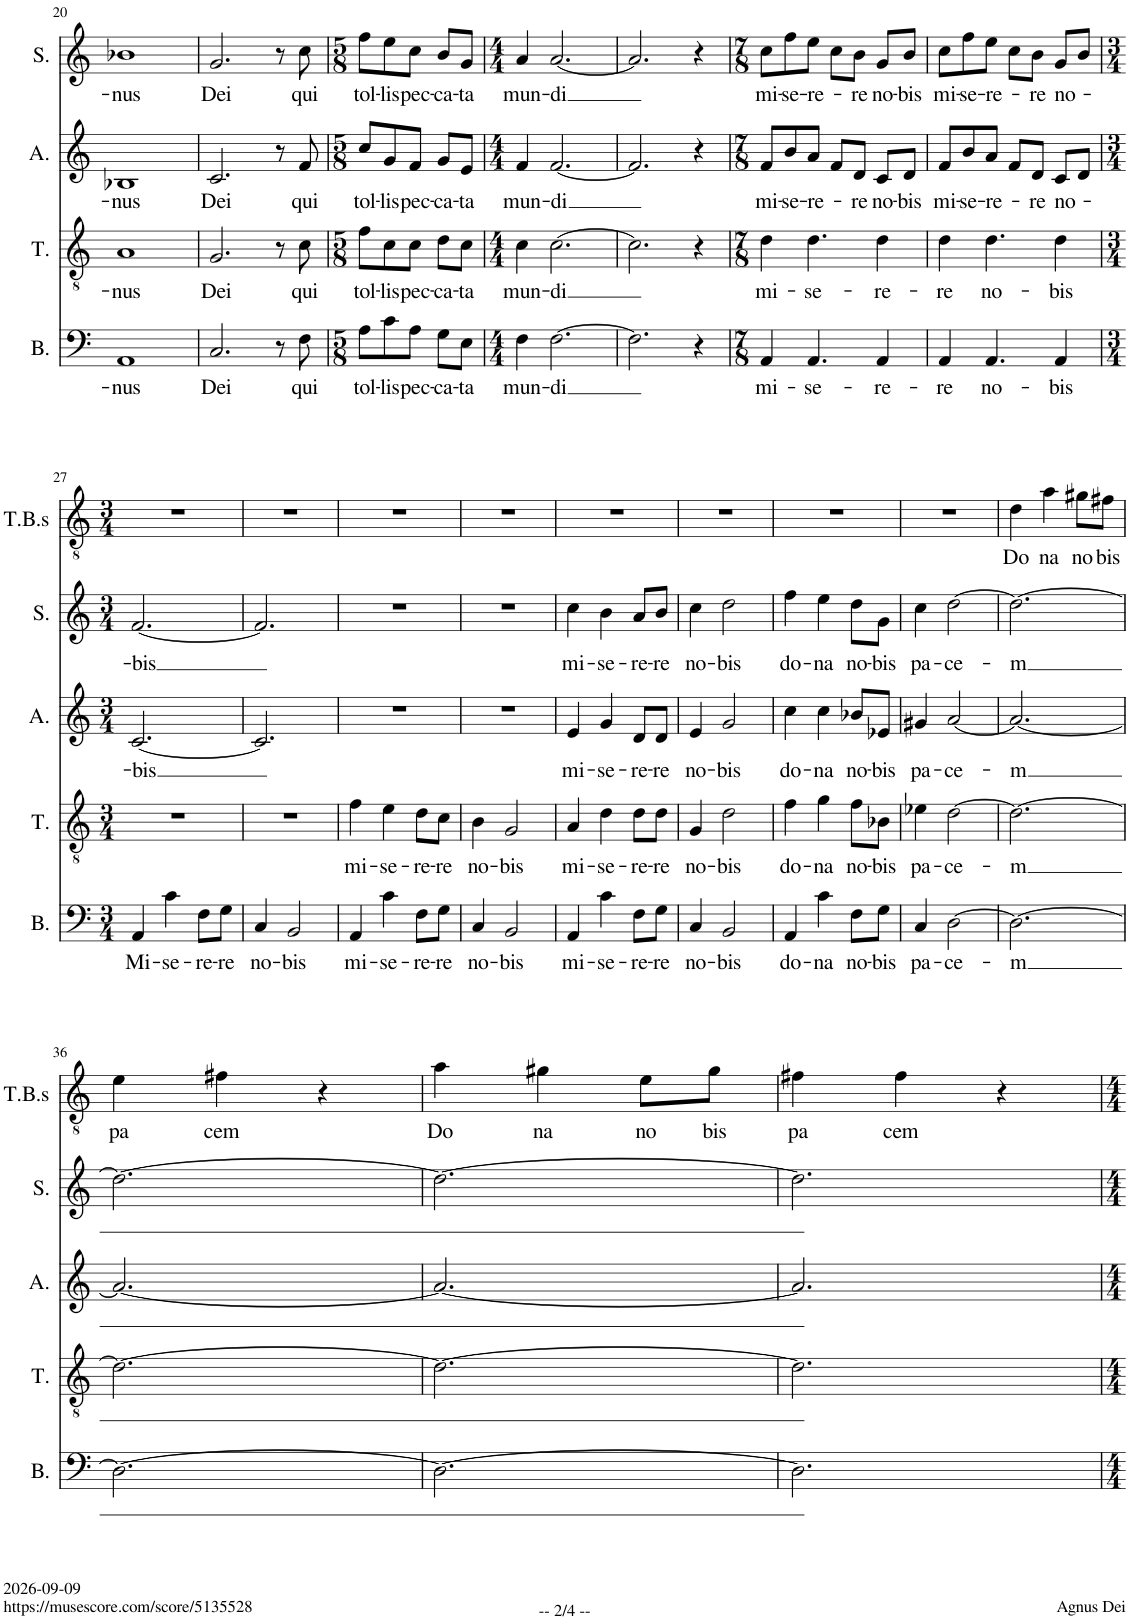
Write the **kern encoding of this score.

**kern	**text	**kern	**text	**kern	**text	**kern	**text	**kern	**text
*part5	*part5	*part4	*part4	*part3	*part3	*part2	*part2	*part1	*part1
*staff5	*staff5	*staff4	*staff4	*staff3	*staff3	*staff2	*staff2	*staff1	*staff1
*I"Baritone, Bass	*	*I"Tenor	*	*I"Alto	*	*I"Soprano	*	*I"Tenor, Bass Solo	*
*I'B.	*	*I'T.	*	*I'A.	*	*I'S.	*	*I'T.B.s	*
!!LO:PB:g=z
*clefF4	*	*clefGv2	*	*clefG2	*	*clefG2	*	*clefGv2	*
*Trd1c2	*	*Trd1c2	*	*	*	*	*	*	*
*k[]	*	*k[]	*	*k[]	*	*k[]	*	*k[]	*
*M4/4	*	*M4/4	*	*M4/4	*	*M4/4	*	*M4/4	*
=20	=20	=20	=20	=20	=20	=20	=20	=20	=20
!	!LO:LY:b	!	!LO:LY:b	!	!LO:LY:b	!	!LO:LY:b	!	!
1AA	-nus	1A	-nus	1B-X	-nus	1b-X	-nus	1r	.
=21	=21	=21	=21	=21	=21	=21	=21	=21	=21
!	!LO:LY:b	!	!LO:LY:b	!	!LO:LY:b	!	!LO:LY:b	!	!
2.C/	Dei	2.G/	Dei	2.c/	Dei	2.g/	Dei	1r	.
8r	.	8r	.	8r	.	8r	.	.	.
!	!LO:LY:b	!	!LO:LY:b	!	!LO:LY:b	!	!LO:LY:b	!	!
8F\	qui	8c\	qui	8f/	qui	8cc\	qui	.	.
=22	=22	=22	=22	=22	=22	=22	=22	=22	=22
*M5/8	*	*M5/8	*	*M5/8	*	*M5/8	*	*M5/8	*
!	!LO:LY:b	!	!LO:LY:b	!	!LO:LY:b	!	!LO:LY:b	!	!
8A\L	tol-	8f\L	tol-	8cc/L	tol-	8ff\L	tol-	8%5r	.
!	!LO:LY:b	!	!LO:LY:b	!	!LO:LY:b	!	!LO:LY:b	!	!
8c\	-lis	8c\	-lis	8g/	-lis	8ee\	-lis	.	.
!	!LO:LY:b	!	!LO:LY:b	!	!LO:LY:b	!	!LO:LY:b	!	!
8A\J	pec-	8c\J	pec-	8f/J	pec-	8cc\J	pec-	.	.
!	!LO:LY:b	!	!LO:LY:b	!	!LO:LY:b	!	!LO:LY:b	!	!
8G\L	-ca-	8d\L	-ca-	8g/L	-ca-	8b/L	-ca-	.	.
!	!LO:LY:b	!	!LO:LY:b	!	!LO:LY:b	!	!LO:LY:b	!	!
8E\J	-ta	8c\J	-ta	8e/J	-ta	8g/J	-ta	.	.
=23	=23	=23	=23	=23	=23	=23	=23	=23	=23
*M4/4	*	*M4/4	*	*M4/4	*	*M4/4	*	*M4/4	*
!	!LO:LY:b	!	!LO:LY:b	!	!LO:LY:b	!	!LO:LY:b	!	!
4F\	mun-	4c\	mun-	4f/	mun-	4a/	mun-	1r	.
!	!LO:LY:b	!	!LO:LY:b	!	!LO:LY:b	!	!LO:LY:b	!	!
[2.F\	-di	[2.c\	-di	[2.f/	-di	[2.a/	-di	.	.
=24	=24	=24	=24	=24	=24	=24	=24	=24	=24
2.F\]	.	2.c\]	.	2.f/]	.	2.a/]	.	1r	.
4r	.	4r	.	4r	.	4r	.	.	.
=25	=25	=25	=25	=25	=25	=25	=25	=25	=25
*M7/8	*	*M7/8	*	*M7/8	*	*M7/8	*	*M7/8	*
!	!LO:LY:b	!	!LO:LY:b	!	!LO:LY:b	!	!LO:LY:b	!	!
4AA/	mi-	4d\	mi-	8f/L	mi-	8cc\L	mi-	2..r	.
!	!	!	!	!	!LO:LY:b	!	!LO:LY:b	!	!
.	.	.	.	8b/	-se-	8ff\	-se-	.	.
!	!LO:LY:b	!	!LO:LY:b	!	!LO:LY:b	!	!LO:LY:b	!	!
4.AA/	-se-	4.d\	-se-	8a/J	-re-	8ee\J	-re-	.	.
.	.	.	.	8f/L	.	8cc\L	.	.	.
!	!	!	!	!	!LO:LY:b	!	!LO:LY:b	!	!
.	.	.	.	8d/J	-re	8b\J	-re	.	.
!	!LO:LY:b	!	!LO:LY:b	!	!LO:LY:b	!	!LO:LY:b	!	!
4AA/	-re-	4d\	-re-	8c/L	no-	8g/L	no-	.	.
!	!	!	!	!	!LO:LY:b	!	!LO:LY:b	!	!
.	.	.	.	8d/J	-bis	8b/J	-bis	.	.
=26	=26	=26	=26	=26	=26	=26	=26	=26	=26
!	!LO:LY:b	!	!LO:LY:b	!	!LO:LY:b	!	!LO:LY:b	!	!
4AA/	-re	4d\	-re	8f/L	mi-	8cc\L	mi-	2..r	.
!	!	!	!	!	!LO:LY:b	!	!LO:LY:b	!	!
.	.	.	.	8b/	-se-	8ff\	-se-	.	.
!	!LO:LY:b	!	!LO:LY:b	!	!LO:LY:b	!	!LO:LY:b	!	!
4.AA/	no-	4.d\	no-	8a/J	-re-	8ee\J	-re-	.	.
.	.	.	.	8f/L	.	8cc\L	.	.	.
!	!	!	!	!	!LO:LY:b	!	!LO:LY:b	!	!
.	.	.	.	8d/J	-re	8b\J	-re	.	.
!	!LO:LY:b	!	!LO:LY:b	!	!LO:LY:b	!	!LO:LY:b	!	!
4AA/	-bis	4d\	-bis	8c/L	no-	8g/L	no-	.	.
.	.	.	.	8d/J	.	8b/J	.	.	.
!!LO:LB:g=z
=27	=27	=27	=27	=27	=27	=27	=27	=27	=27
*M3/4	*	*M3/4	*	*M3/4	*	*M3/4	*	*M3/4	*
!	!LO:LY:b	!	!	!	!LO:LY:b	!	!LO:LY:b	!	!
4AA/	Mi-	2.r	.	[2.c/	-bis	[2.f/	-bis	2.r	.
!	!LO:LY:b	!	!	!	!	!	!	!	!
4c\	-se-	.	.	.	.	.	.	.	.
!	!LO:LY:b	!	!	!	!	!	!	!	!
8F\L	-re-	.	.	.	.	.	.	.	.
!	!LO:LY:b	!	!	!	!	!	!	!	!
8G\J	-re	.	.	.	.	.	.	.	.
=28	=28	=28	=28	=28	=28	=28	=28	=28	=28
!	!LO:LY:b	!	!	!	!	!	!	!	!
4C/	no-	2.r	.	2.c/]	.	2.f/]	.	2.r	.
!	!LO:LY:b	!	!	!	!	!	!	!	!
2BB/	-bis	.	.	.	.	.	.	.	.
=29	=29	=29	=29	=29	=29	=29	=29	=29	=29
!	!LO:LY:b	!	!LO:LY:b	!	!	!	!	!	!
4AA/	mi-	4f\	mi-	2.r	.	2.r	.	2.r	.
!	!LO:LY:b	!	!LO:LY:b	!	!	!	!	!	!
4c\	-se-	4e\	-se-	.	.	.	.	.	.
!	!LO:LY:b	!	!LO:LY:b	!	!	!	!	!	!
8F\L	-re-	8d\L	-re-	.	.	.	.	.	.
!	!LO:LY:b	!	!LO:LY:b	!	!	!	!	!	!
8G\J	-re	8c\J	-re	.	.	.	.	.	.
=30	=30	=30	=30	=30	=30	=30	=30	=30	=30
!	!LO:LY:b	!	!LO:LY:b	!	!	!	!	!	!
4C/	no-	4B\	no-	2.r	.	2.r	.	2.r	.
!	!LO:LY:b	!	!LO:LY:b	!	!	!	!	!	!
2BB/	-bis	2G/	-bis	.	.	.	.	.	.
=31	=31	=31	=31	=31	=31	=31	=31	=31	=31
!	!LO:LY:b	!	!LO:LY:b	!	!LO:LY:b	!	!LO:LY:b	!	!
4AA/	mi-	4A/	mi-	4e/	mi-	4cc\	mi-	2.r	.
!	!LO:LY:b	!	!LO:LY:b	!	!LO:LY:b	!	!LO:LY:b	!	!
4c\	-se-	4d\	-se-	4g/	-se-	4b\	-se-	.	.
!	!LO:LY:b	!	!LO:LY:b	!	!LO:LY:b	!	!LO:LY:b	!	!
8F\L	-re-	8d\L	-re-	8d/L	-re-	8a/L	-re-	.	.
!	!LO:LY:b	!	!LO:LY:b	!	!LO:LY:b	!	!LO:LY:b	!	!
8G\J	-re	8d\J	-re	8d/J	-re	8b/J	-re	.	.
=32	=32	=32	=32	=32	=32	=32	=32	=32	=32
!	!LO:LY:b	!	!LO:LY:b	!	!LO:LY:b	!	!LO:LY:b	!	!
4C/	no-	4G/	no-	4e/	no-	4cc\	no-	2.r	.
!	!LO:LY:b	!	!LO:LY:b	!	!LO:LY:b	!	!LO:LY:b	!	!
2BB/	-bis	2d\	-bis	2g/	-bis	2dd\	-bis	.	.
=33	=33	=33	=33	=33	=33	=33	=33	=33	=33
!	!LO:LY:b	!	!LO:LY:b	!	!LO:LY:b	!	!LO:LY:b	!	!
4AA/	do-	4f\	do-	4cc\	do-	4ff\	do-	2.r	.
!	!LO:LY:b	!	!LO:LY:b	!	!LO:LY:b	!	!LO:LY:b	!	!
4c\	-na	4g\	-na	4cc\	-na	4ee\	-na	.	.
!	!LO:LY:b	!	!LO:LY:b	!	!LO:LY:b	!	!LO:LY:b	!	!
8F\L	no-	8f\L	no-	8b-X/L	no-	8dd\L	no-	.	.
!	!LO:LY:b	!	!LO:LY:b	!	!LO:LY:b	!	!LO:LY:b	!	!
8G\J	-bis	8B-X\J	-bis	8e-X/J	-bis	8g\J	-bis	.	.
=34	=34	=34	=34	=34	=34	=34	=34	=34	=34
!	!LO:LY:b	!	!LO:LY:b	!	!LO:LY:b	!	!LO:LY:b	!	!
4C/	pa-	4e-X\	pa-	4g#X/	pa-	4cc\	pa-	2.r	.
!	!LO:LY:b	!	!LO:LY:b	!	!LO:LY:b	!	!LO:LY:b	!	!
[2D\	-ce-	[2d\	-ce-	[2a/	-ce-	[2dd\	-ce-	.	.
=35	=35	=35	=35	=35	=35	=35	=35	=35	=35
!	!LO:LY:b	!	!LO:LY:b	!	!LO:LY:b	!	!LO:LY:b	!	!LO:LY:b
2.D\_	-m	2.d\_	-m	2.a/_	-m	2.dd\_	-m	4d\	Do
!	!	!	!	!	!	!	!	!	!LO:LY:b
.	.	.	.	.	.	.	.	4a\	na
!	!	!	!	!	!	!	!	!	!LO:LY:b
.	.	.	.	.	.	.	.	8g#X\L	no
!	!	!	!	!	!	!	!	!	!LO:LY:b
.	.	.	.	.	.	.	.	8f#X\J	bis
!!LO:LB:g=z
=36	=36	=36	=36	=36	=36	=36	=36	=36	=36
!	!	!	!	!	!	!	!	!	!LO:LY:b
2.D\_	.	2.d\_	.	2.a/_	.	2.dd\_	.	4e\	pa
!	!	!	!	!	!	!	!	!	!LO:LY:b
.	.	.	.	.	.	.	.	4f#X\	cem
.	.	.	.	.	.	.	.	4r	.
=37	=37	=37	=37	=37	=37	=37	=37	=37	=37
!	!	!	!	!	!	!	!	!	!LO:LY:b
2.D\_	.	2.d\_	.	2.a/_	.	2.dd\_	.	4a\	Do
!	!	!	!	!	!	!	!	!	!LO:LY:b
.	.	.	.	.	.	.	.	4g#X\	na
!	!	!	!	!	!	!	!	!	!LO:LY:b
.	.	.	.	.	.	.	.	8e\L	no
!	!	!	!	!	!	!	!	!	!LO:LY:b
.	.	.	.	.	.	.	.	8g#\J	bis
=38	=38	=38	=38	=38	=38	=38	=38	=38	=38
!	!	!	!	!	!	!	!	!	!LO:LY:b
2.D\]	.	2.d\]	.	2.a/]	.	2.dd\]	.	4f#X\	pa
!	!	!	!	!	!	!	!	!	!LO:LY:b
.	.	.	.	.	.	.	.	4f#\	cem
.	.	.	.	.	.	.	.	4r	.
=	=	=	=	=	=	=	=	=	=
*-	*-	*-	*-	*-	*-	*-	*-	*-	*-
